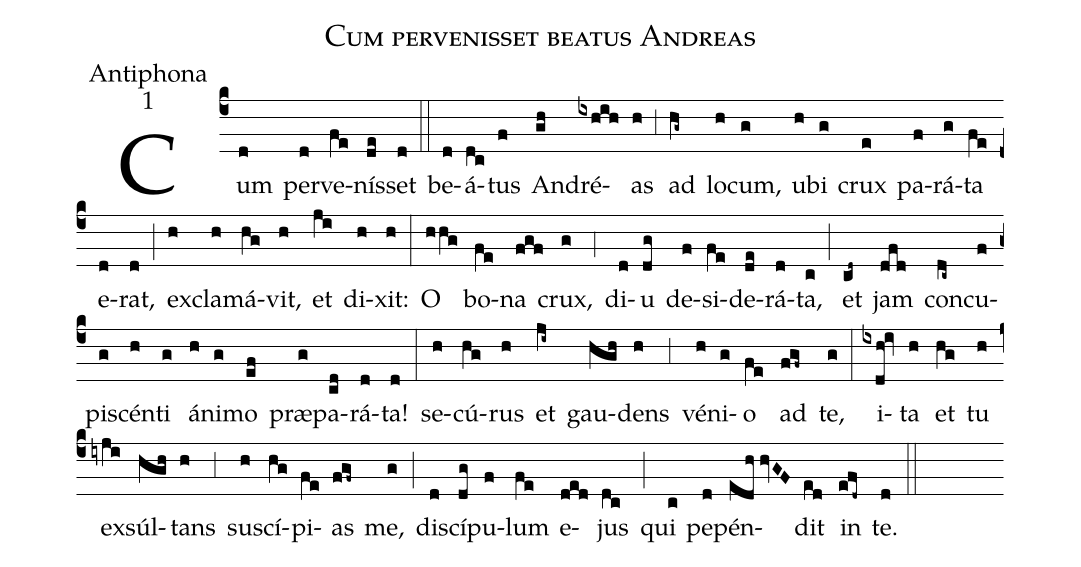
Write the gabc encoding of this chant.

name:Cum pervenisset beatus Andreas;
office-part:Antiphona;
mode:1;
%%
(c4) Cum(d) per(d)ve(fe)nís(de)set(d) (::) be(d)á(dc)tus(f) An(gh)dré(ixhih)as(h) (;3) ad(hg~) lo(h)cum,(g) u(h)bi(g) crux(e) pa(f)rá(g)ta(fe) e(d)rat,(d) (;) ex(h)cla(h)má(hg)vit,(h) et(ji) di(h)xit:(h) (:) O(hhg) bo(fe)na(fgf) crux,(g) (;4) di(d)u(dg) de(f)si(fe)de(de)rá(d)ta,(c) (;) et(cd~) jam(dfd) con(dc~)cu(f)pi(g)scén(h)ti(g) á(h)ni(g)mo(ef) præ(g)pa(cd)rá(d)ta!(d) (:) se(h)cú(hg)rus(h) et(ji~) gau(hgh)dens(h) (;3) vé(h)ni(g)o(fe) ad(fgf~) te,(g) (:) i(ixdh!iv)ta(h) et(hg) tu(h) ex(iyji)súl(hgh)tans(h) (;3) su(h)scí(hg)pi(fe)as(fgf~) me,(g) (;) di(d)scí(dg)pu(f)lum(fe) e(ded)jus(dc) (;) qui(c) pe(d)pén(edh//hvGF)dit(ed) in(efd~) te.(d) (::)
